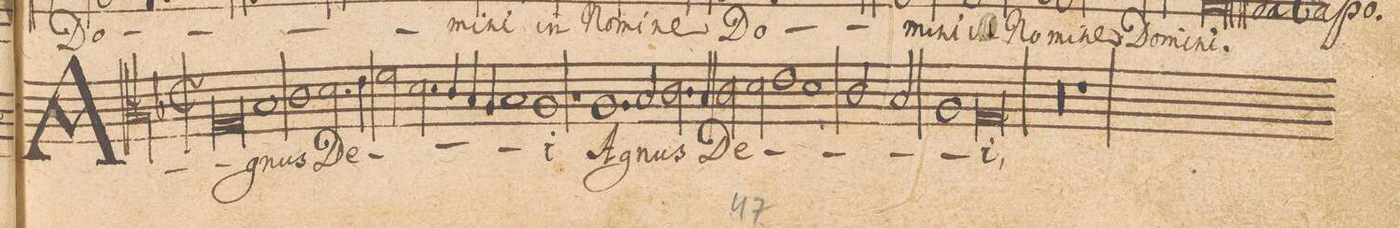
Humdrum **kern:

**kern	**text
*I"TENOR. 1mo.	*
*clefC3	*
*k[b-]	*
*met(C|)	*
*M2/1	*
0G	A-
=2-	=2-
1B-	-gnus
1c	.
=3-	=3-
*2\right	*
2.d\	De-
4e\	.
2f\	.
2.d\	.
=4-	=4-
4c/	.
4B-/	.
4A/	.
1B-	.
=5-	=5-
1A	-i
1rc	.
=6-	=6-
1.A	A-
2B-/	.
=7-	=7-
2.c\	-gnus
4B-/	.
2c\	De-
2d\	.
=8-	=8-
1e	.
1d	.
=9-	=9-
2c/	.
2B-/	.
1A	.
=10-	=10-
0G	-i,
=11-	=11-
00r	.
=12-	=12-
=13-	=13-
1r	.
*-	*-
